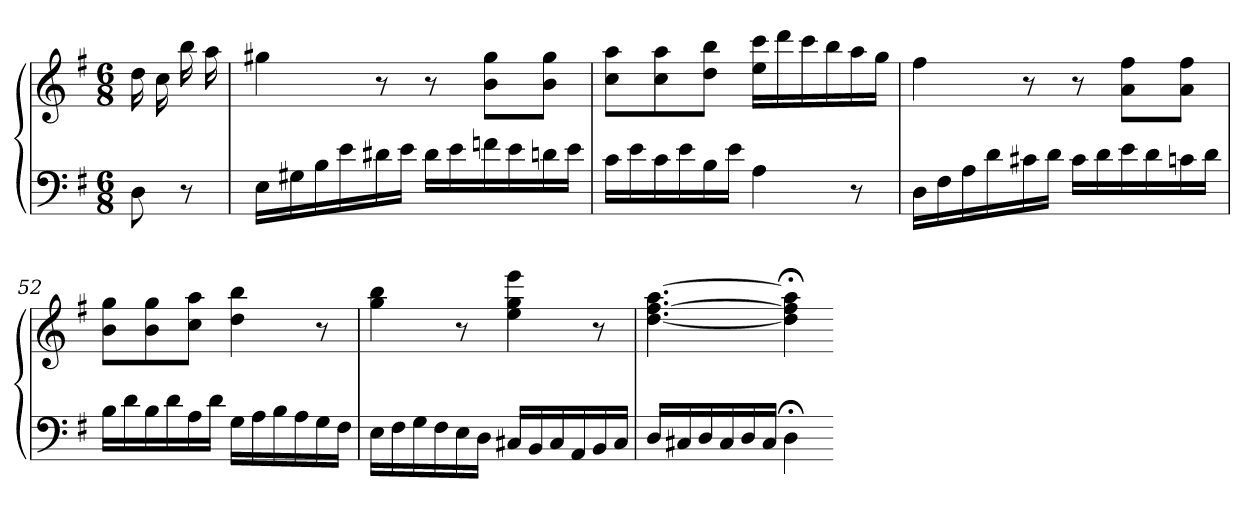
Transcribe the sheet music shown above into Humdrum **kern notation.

**kern	**kern
*part1	*part1
*staff2	*staff1
*clefF4	*clefG2
*k[f#]	*k[f#]
*G:	*G:
*M6/8	*M6/8
=	=
8D	16dd
.	16cc
8r	16bb
.	16aa
=49	=49
16ELL	4gg#X
16G#X	.
16B	.
16e	.
16d#X	8r
16eJJ	.
16d#LL	8r
16e	.
16fn	8b 8gg#L
16e	.
16dn	8b 8gg#J
16eJJ	.
=50	=50
16cLL	8cc 8aaL
16e	.
16c	8cc 8aa
16e	.
16B	8dd 8bbJ
16eJJ	.
4A	16ee 16cccLL
.	16ddd
.	16ccc
.	16bb
8r	16aa
.	16ggJJ
=51	=51
16DLL	4ff#
16F#	.
16A	.
16d	.
16c#X	8r
16dJJ	.
16c#LL	8r
16d	.
16e	8a 8ff#L
16d	.
16cn	8a 8ff#J
16dJJ	.
=52	=52
16BLL	8b 8ggL
16d	.
16B	8b 8gg
16d	.
16A	8cc 8aaJ
16dJJ	.
16GLL	4dd 4bb
16A	.
16B	.
16A	.
16G	8r
16F#JJ	.
=53	=53
16ELL	4gg 4bb
16F#	.
16G	.
16F#	.
16E	8r
16DJJ	.
16C#XLL	4ee 4gg 4eee
16BB	.
16C#	.
16AA	.
16BB	8r
16C#JJ	.
=54	=54
16DLL	[4.dd [4.ff# [4.aa
16C#X	.
16D	.
16C#	.
16D	.
16C#JJ	.
4D;<	4dd];< 4ff#];< 4aa];<
=-	=-
*-	*-
